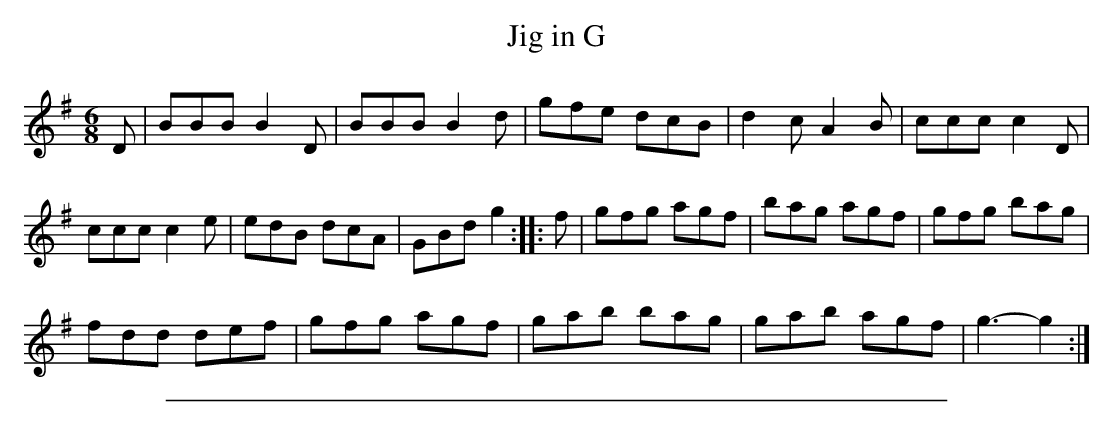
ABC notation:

X:1
T: Jig in G
M:6/8
K:G
D|BBB B2 D|BBB B2 d|gfe dcB|d2 c A2 B|ccc c2 D|
ccc c2 e|edB dcA|GBd g2::f|gfg agf|bag agf|gfg bag|
fdd def|gfg agf|gab bag|gab agf|g3- g2:|]
